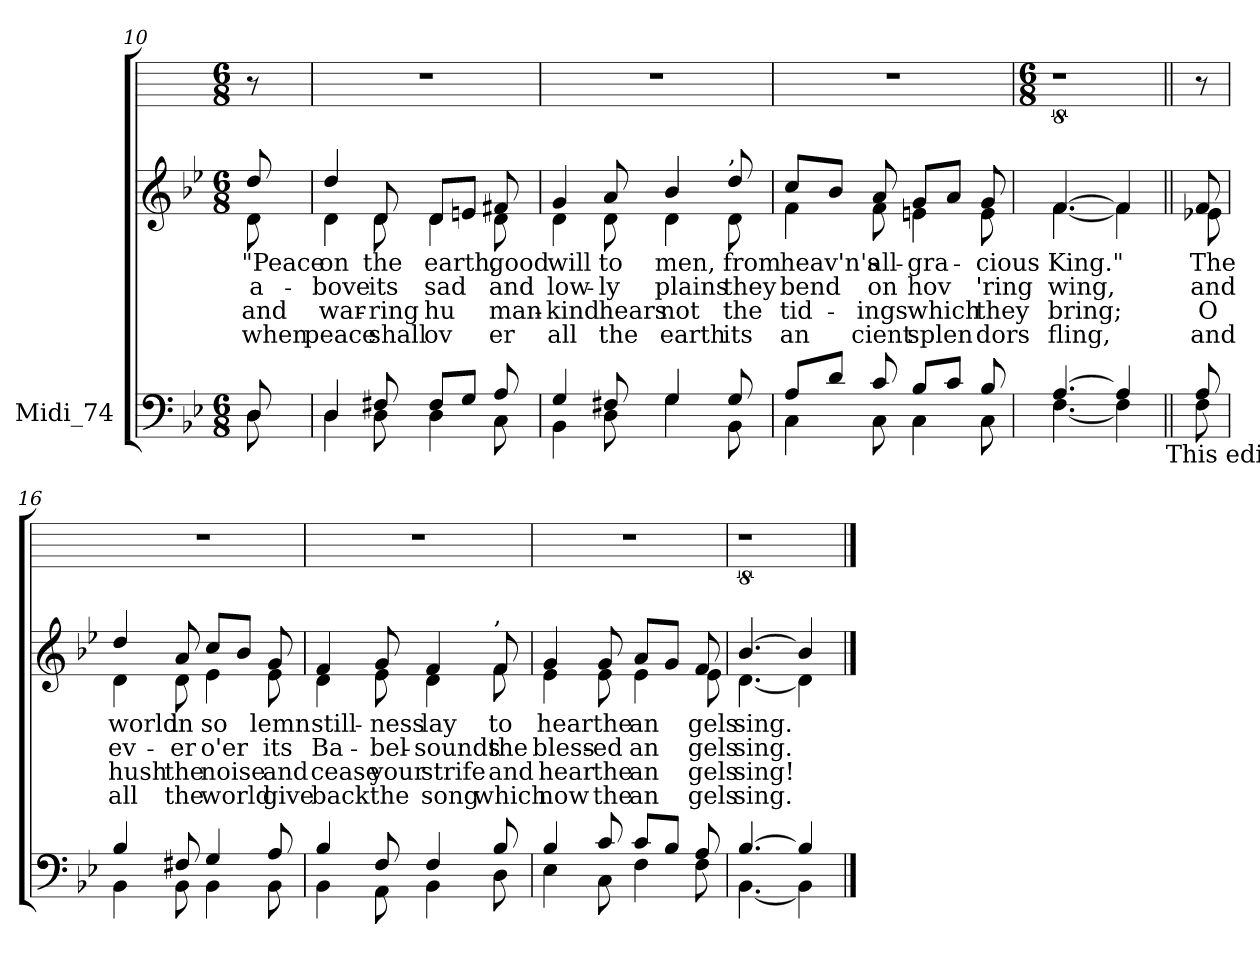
**kern	**kern	**text	**text	**text	**text	**kern
*part3	*part2	*part2	*part2	*part2	*part2	*part1
*staff3	*staff2	*staff2	*staff2	*staff2	*staff2	*staff1
*I"Midi_74	*	*	*	*	*	*
!!LO:LB:g=z
*clefF4	*clefG2	*	*	*	*	*
*k[b-e-]	*k[b-e-]	*	*	*	*	*
*B-:	*B-:	*	*	*	*	*
*M6/8	*M6/8	*	*	*	*	*M6/8
=10	=10	=10	=10	=10	=10	=10
*^	*	*	*	*	*	*
!	!	!	!LO:LY:b	!LO:LY:b	!LO:LY:b	!LO:LY:b	!
*	*	*^	*	*	*	*	*
8D/	8D\	8dd/	8d\	"Peace	a-	-and	when	8r
=11	=11	=11	=11	=11	=11	=11	=11	=11
!	!	!	!	!LO:LY:b	!LO:LY:b	!LO:LY:b	!LO:LY:b	!
4D/	4D\	4dd/	4d\	on	bove	war-	-peace	2.r
!	!	!	!	!LO:LY:b	!LO:LY:b	!LO:LY:b	!LO:LY:b	!
8F#X/	8D\	8d/	8d\	the	its	ring	shall	.
!	!	!	!	!LO:LY:b	!LO:LY:b	!LO:LY:b	!LO:LY:b	!
8F#/L	4D\	8d/L	4d\	earth,	sad	hu	ov	.
8G/J	.	8en/J	.	.	.	.	.	.
!	!	!	!	!LO:LY:b	!LO:LY:b	!LO:LY:b	!LO:LY:b	!
8A/	8C\	8f#X/	8d\	good	and	man-	-er	.
=12	=12	=12	=12	=12	=12	=12	=12	=12
!	!	!	!	!LO:LY:b	!LO:LY:b	!LO:LY:b	!LO:LY:b	!
4G/	4BB-\	4g/	4d\	will	low-	-kind	all	2.r
!	!	!	!	!LO:LY:b	!LO:LY:b	!LO:LY:b	!LO:LY:b	!
8F#X/	8D\	8a/	8d\	to	ly	hears	the	.
!	!	!	!	!LO:LY:b	!LO:LY:b	!LO:LY:b	!LO:LY:b	!
4G/	4G\	4b-/	4d\	men,	plains	not	earth	.
!	!	!LO:TX:a:t=,	!	!	!	!	!	!
!	!	!	!	!LO:LY:b	!LO:LY:b	!LO:LY:b	!LO:LY:b	!
8G/	8BB-\	8dd/	8d\	from	they	the	its	.
=13	=13	=13	=13	=13	=13	=13	=13	=13
!	!	!	!	!LO:LY:b	!LO:LY:b	!LO:LY:b	!LO:LY:b	!
8A/L	4C\	8cc/L	4f\	heav'n's	bend	tid-	-an	2.r
8d/J	.	8b-/J	.	.	.	.	.	.
!	!	!	!	!LO:LY:b	!LO:LY:b	!LO:LY:b	!LO:LY:b	!
8c/	8C\	8a/	8f\	all-	-on	ings	cient	.
!	!	!	!	!LO:LY:b	!LO:LY:b	!LO:LY:b	!LO:LY:b	!
8B-/L	4C\	8g/L	4en\	gra-	-hov	which	splen	.
8c/J	.	8a/J	.	.	.	.	.	.
!	!	!	!	!LO:LY:b	!LO:LY:b	!LO:LY:b	!LO:LY:b	!
8B-/	8C\	8g/	8e\	cious	'ring	they	dors	.
!!LO:LB:g=z
=14	=14	=14	=14	=14	=14	=14	=14	=14
*	*	*	*	*	*	*	*	*M6/8
!	!	!	!	!LO:LY:b	!LO:LY:b	!LO:LY:b	!LO:LY:b	!
[4.A/	[4.F\	[4.f/	[4.f\	King."	wing,	bring;	fling,	8%5r
4A/]	4F\]	4f/]	4f\]	.	.	.	.	.
!	!LO:TX:b:t=This edition produced by Andrew Sims, 2021	!	!	!	!	!	!	!
=15||	=15||	=15||	=15||	=15||	=15||	=15||	=15||	=15||
!	!	!	!	!LO:LY:b	!LO:LY:b	!LO:LY:b	!LO:LY:b	!
8A/	8F\	8f/	8e-X\	The	and	O	and	8r
=16	=16	=16	=16	=16	=16	=16	=16	=16
!	!	!	!	!LO:LY:b	!LO:LY:b	!LO:LY:b	!LO:LY:b	!
4B-/	4BB-\	4dd/	4d\	world	ev-	-hush	all	2.r
!	!	!	!	!LO:LY:b	!LO:LY:b	!LO:LY:b	!LO:LY:b	!
8F#X/	8BB-\	8a/	8d\	in	er	the	the	.
!	!	!	!	!LO:LY:b	!LO:LY:b	!LO:LY:b	!LO:LY:b	!
4G/	4BB-\	8cc/L	4e-\	so	o'er	noise	world	.
.	.	8b-/J	.	.	.	.	.	.
!	!	!	!	!LO:LY:b	!LO:LY:b	!LO:LY:b	!LO:LY:b	!
8A/	8BB-\	8g/	8e-\	lemn	its	and	give	.
=17	=17	=17	=17	=17	=17	=17	=17	=17
!	!	!	!	!LO:LY:b	!LO:LY:b	!LO:LY:b	!LO:LY:b	!
4B-/	4BB-\	4f/	4d\	still-	-Ba-	-cease	back	2.r
!	!	!	!	!LO:LY:b	!LO:LY:b	!LO:LY:b	!LO:LY:b	!
8F/	8AA\	8g/	8e-\	ness	bel-	-your	the	.
!	!	!	!	!LO:LY:b	!LO:LY:b	!LO:LY:b	!LO:LY:b	!
4F/	4BB-\	4f/	4d\	lay	sounds	strife	song	.
!	!	!LO:TX:a:t=,	!	!	!	!	!	!
!	!	!	!	!LO:LY:b	!LO:LY:b	!LO:LY:b	!LO:LY:b	!
8B-/	8D\	8f/	8f\	to	the	and	which	.
=18	=18	=18	=18	=18	=18	=18	=18	=18
!	!	!	!	!LO:LY:b	!LO:LY:b	!LO:LY:b	!LO:LY:b	!
4B-/	4E-\	4g/	4e-\	hear	bless-	-hear	now	2.r
!	!	!	!	!LO:LY:b	!LO:LY:b	!LO:LY:b	!LO:LY:b	!
8c/	8C\	8g/	8e-\	the	ed	the	the	.
!	!	!	!	!LO:LY:b	!LO:LY:b	!LO:LY:b	!LO:LY:b	!
8c/L	4F\	8a/L	4e-\	an	an	an	an	.
8B-/J	.	8g/J	.	.	.	.	.	.
!	!	!	!	!LO:LY:b	!LO:LY:b	!LO:LY:b	!LO:LY:b	!
8A/	8F\	8f/	8e-\	gels	gels	gels	gels	.
=19	=19	=19	=19	=19	=19	=19	=19	=19
!	!	!	!	!LO:LY:b	!LO:LY:b	!LO:LY:b	!LO:LY:b	!
[4.B-/	[4.BB-\	[4.b-/	[4.d\	sing.	sing.	sing!	sing.	8%5r
4B-/]	4BB-\]	4b-/]	4d\]	.	.	.	.	.
*v	*v	*	*	*	*	*	*	*
*	*v	*v	*	*	*	*	*
==	==	==	==	==	==	==
*-	*-	*-	*-	*-	*-	*-
